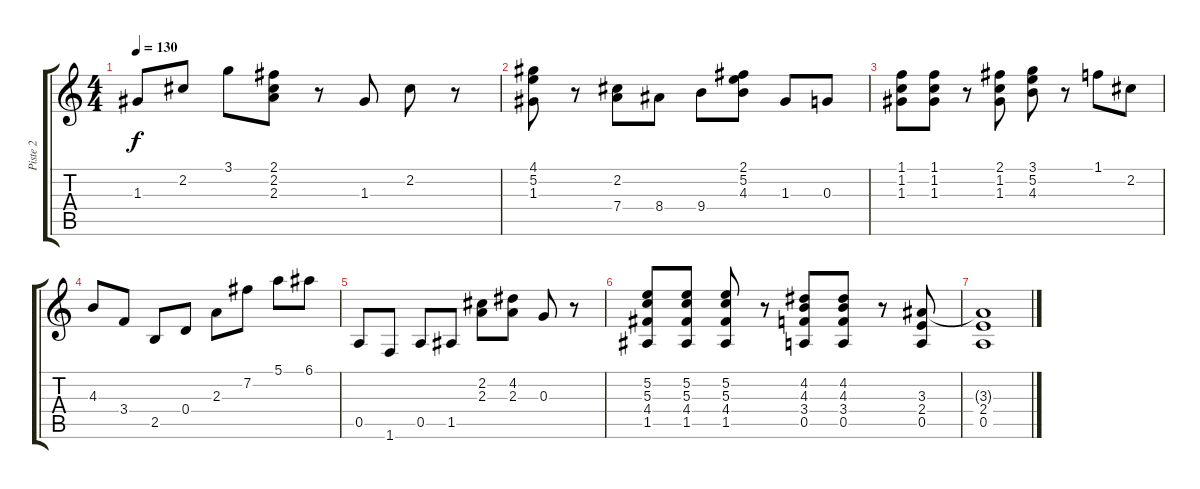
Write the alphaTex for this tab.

\track ("Piste 2" "Piste 2") {instrument electricguitarjazz}
\staff {score tabs}
\tuning (E4 B3 G3 D3 A2 E2) {hide}
\ts (4 4)
\tempo 130
\clef g2
\ks c
1.3.8{dy f} 2.2.8 3.1.8 (2.1 2.2 2.3).8 r.8 1.3.8 2.2.8 r.8 |
(4.1 5.2 1.3).8 r.8 (2.2 7.4).8 8.4.8 9.4.8 (2.1 5.2 4.3).8 1.3.8 0.3.8 |
(1.1 1.2 1.3).8 (1.1 1.2 1.3).8 r.8 (2.1 1.2 1.3).8 (3.1 5.2 4.3).8 r.8 1.1.8 2.2.8 |
4.3.8 3.4.8 2.5.8 0.4.8 2.3.8 7.2.8 5.1.8 6.1.8 |
0.5.8 1.6.8 0.5.8 1.5.8 (2.2 2.3).8 (4.2 2.3).8 0.3.8 r.8 |
(5.2 5.3 4.4 1.5).8 (5.2 5.3 4.4 1.5).8 (5.2 5.3 4.4 1.5).8 r.8 (4.2 4.3 3.4 0.5).8 (4.2 4.3 3.4 0.5).8 r.8 (3.3 2.4 0.5).8 |
(3.3{t} 2.4 0.5).1
